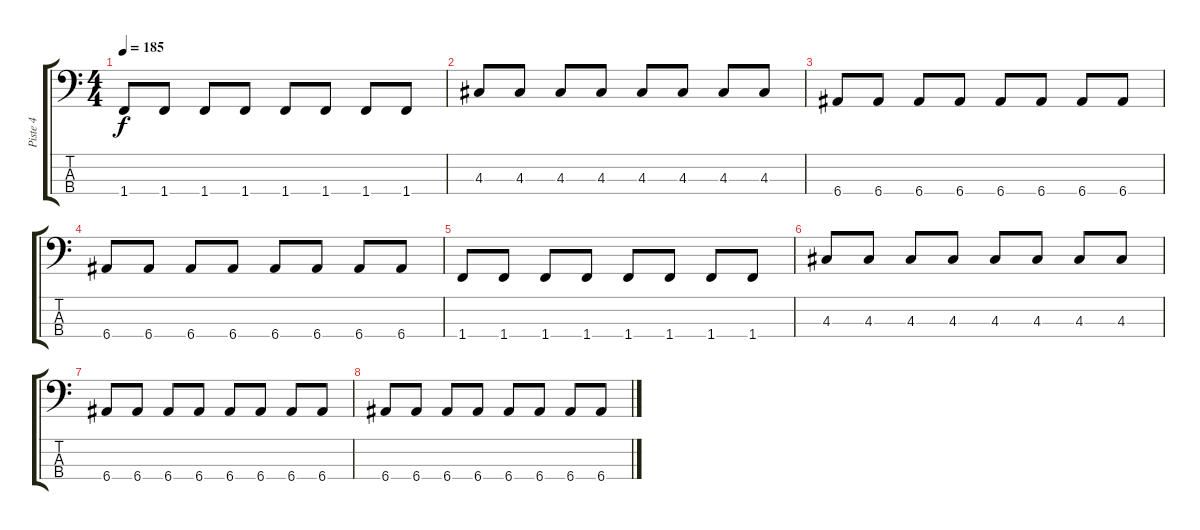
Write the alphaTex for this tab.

\track ("Piste 4" "Piste 4") {instrument electricbasspick}
\staff {score tabs}
\tuning (G2 D2 A1 E1) {hide}
\ts (4 4)
\tempo 185
\clef f4
\ks c
1.4.8{dy f} 1.4.8 1.4.8 1.4.8 1.4.8 1.4.8 1.4.8 1.4.8 |
4.3.8 4.3.8 4.3.8 4.3.8 4.3.8 4.3.8 4.3.8 4.3.8 |
6.4.8 6.4.8 6.4.8 6.4.8 6.4.8 6.4.8 6.4.8 6.4.8 |
6.4.8 6.4.8 6.4.8 6.4.8 6.4.8 6.4.8 6.4.8 6.4.8 |
1.4.8{volume 0} 1.4.8 1.4.8 1.4.8 1.4.8 1.4.8 1.4.8 1.4.8 |
4.3.8 4.3.8 4.3.8 4.3.8 4.3.8 4.3.8 4.3.8 4.3.8 |
6.4.8 6.4.8 6.4.8 6.4.8 6.4.8 6.4.8 6.4.8 6.4.8 |
6.4.8 6.4.8 6.4.8 6.4.8 6.4.8 6.4.8 6.4.8 6.4.8
